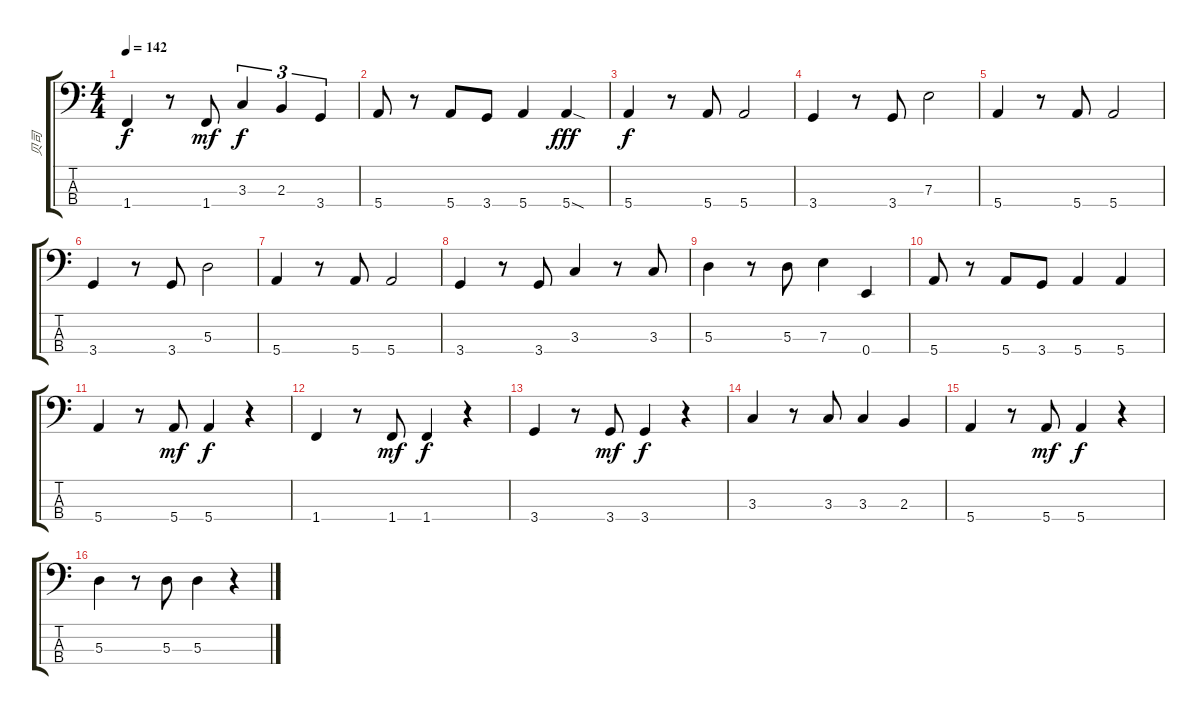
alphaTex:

\track ("贝司" "贝司") {instrument electricbassfinger}
\staff {score tabs}
\tuning (G2 D2 A1 E1) {hide}
\ts (4 4)
\tempo 142
\clef f4
\ks c
1.4.4{dy f} r.8 1.4.8{dy mf} 3.3.4{tu (3 2) dy f} 2.3.4{tu (3 2)} 3.4.4{tu (3 2)} |
5.4.8 r.8 5.4.8 3.4.8 5.4.4 5.4{sod}.4{dy fff} |
5.4.4{dy f} r.8 5.4.8 5.4.2 |
3.4.4 r.8 3.4.8 7.3.2 |
5.4.4 r.8 5.4.8 5.4.2 |
3.4.4 r.8 3.4.8 5.3.2 |
5.4.4 r.8 5.4.8 5.4.2 |
3.4.4 r.8 3.4.8 3.3.4 r.8 3.3.8 |
5.3.4 r.8 5.3.8 7.3.4 0.4.4 |
5.4.8 r.8 5.4.8 3.4.8 5.4.4 5.4.4 |
5.4.4 r.8 5.4.8{dy mf} 5.4.4{dy f} r.4 |
1.4.4 r.8 1.4.8{dy mf} 1.4.4{dy f} r.4 |
3.4.4 r.8 3.4.8{dy mf} 3.4.4{dy f} r.4 |
3.3.4 r.8 3.3.8 3.3.4 2.3.4 |
5.4.4 r.8 5.4.8{dy mf} 5.4.4{dy f} r.4 |
5.3.4 r.8 5.3.8 5.3.4 r.4
